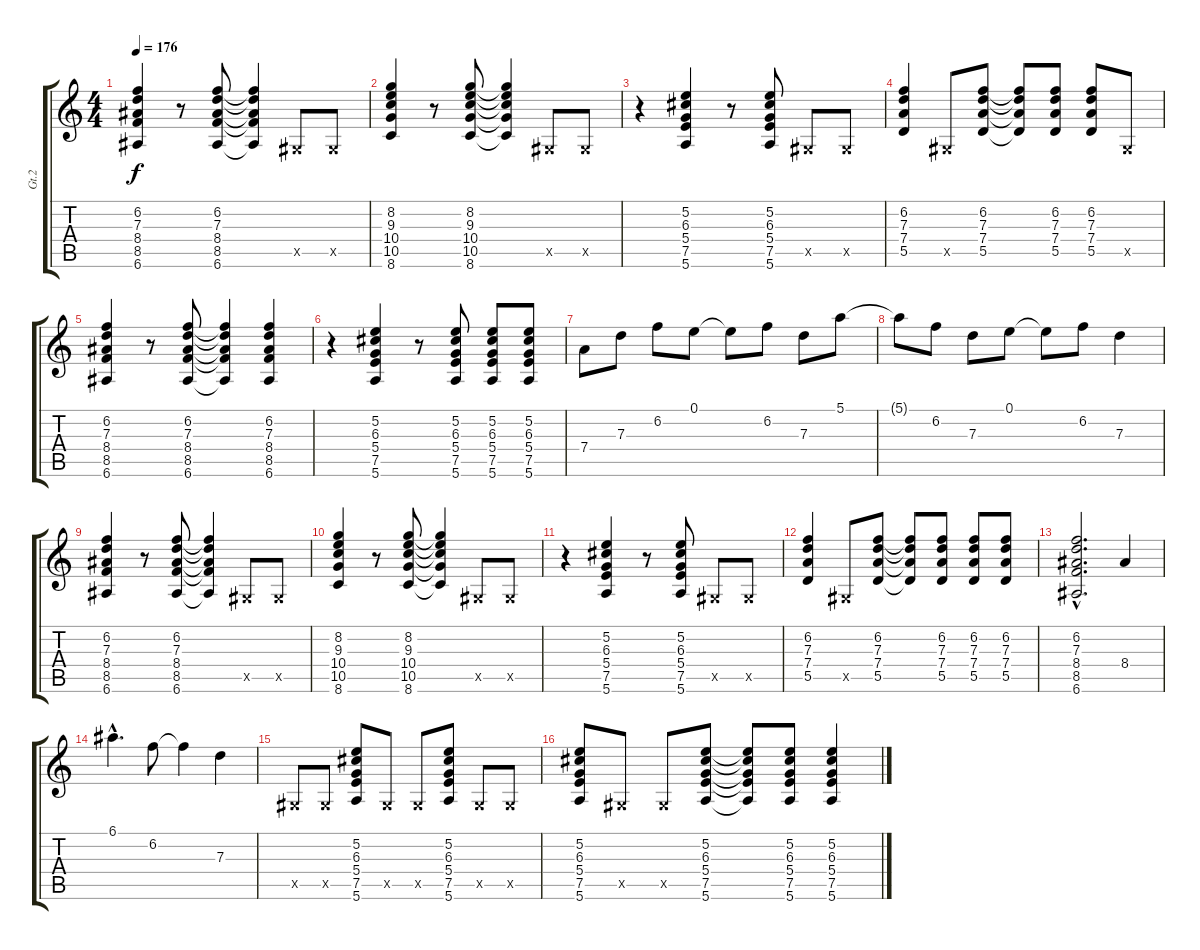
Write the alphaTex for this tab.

\track ("Gt.2" "Gt.2") {instrument distortionguitar}
\staff {score tabs}
\tuning (E4 B3 G3 D3 A2 E2) {hide}
\ts (4 4)
\tempo 176
\clef g2
\ks c
(6.2 7.3 8.4 8.5 6.6).4{dy f} r.8 (6.2 7.3 8.4 8.5 6.6).8 (6.2{t} 7.3{t} 8.4{t} 8.5{t} 6.6{t}).4 -1.5{x}.8 -1.5{x}.8 |
(8.2 9.3 10.4 10.5 8.6).4 r.8 (8.2 9.3 10.4 10.5 8.6).8 (8.2{t} 9.3{t} 10.4{t} 10.5{t} 8.6{t}).4 -1.5{x}.8 -1.5{x}.8 |
r.4 (5.2 6.3 5.4 7.5 5.6).4 r.8 (5.2 6.3 5.4 7.5 5.6).8 -1.5{x}.8 -1.5{x}.8 |
(6.2 7.3 7.4 5.5).4 -1.5{x}.8 (6.2 7.3 7.4 5.5).8 (6.2{t} 7.3{t} 7.4{t} 5.5{t}).8 (6.2 7.3 7.4 5.5).8 (6.2 7.3 7.4 5.5).8 -1.5{x}.8 |
(6.2 7.3 8.4 8.5 6.6).4 r.8 (6.2 7.3 8.4 8.5 6.6).8 (6.2{t} 7.3{t} 8.4{t} 8.5{t} 6.6{t}).4 (6.2 7.3 8.4 8.5 6.6).4 |
r.4 (5.2 6.3 5.4 7.5 5.6).4 r.8 (5.2 6.3 5.4 7.5 5.6).8 (5.2 6.3 5.4 7.5 5.6).8 (5.2 6.3 5.4 7.5 5.6).8 |
7.4.8 7.3.8 6.2.8 0.1.8 0.1{t}.8 6.2.8 7.3.8 5.1.8 |
5.1{t}.8 6.2.8 7.3.8 0.1.8 0.1{t}.8 6.2.8 7.3.4 |
(6.2 7.3 8.4 8.5 6.6).4 r.8 (6.2 7.3 8.4 8.5 6.6).8 (6.2{t} 7.3{t} 8.4{t} 8.5{t} 6.6{t}).4 -1.5{x}.8 -1.5{x}.8 |
(8.2 9.3 10.4 10.5 8.6).4 r.8 (8.2 9.3 10.4 10.5 8.6).8 (8.2{t} 9.3{t} 10.4{t} 10.5{t} 8.6{t}).4 -1.5{x}.8 -1.5{x}.8 |
r.4 (5.2 6.3 5.4 7.5 5.6).4 r.8 (5.2 6.3 5.4 7.5 5.6).8 -1.5{x}.8 -1.5{x}.8 |
(6.2 7.3 7.4 5.5).4 -1.5{x}.8 (6.2 7.3 7.4 5.5).8 (6.2{t} 7.3{t} 7.4{t} 5.5{t}).8 (6.2 7.3 7.4 5.5).8 (6.2 7.3 7.4 5.5).8 (6.2 7.3 7.4 5.5).8 |
(6.2{hac} 7.3{hac} 8.4{hac} 8.5{hac} 6.6{hac}).2{d} 8.4.4 |
6.1{hac}.4{d} 6.2.8 6.2{t}.4 7.3.4 |
-1.5{x}.8 -1.5{x}.8 (5.2 6.3 5.4 7.5 5.6).8 -1.5{x}.8 -1.5{x}.8 (5.2 6.3 5.4 7.5 5.6).8 -1.5{x}.8 -1.5{x}.8 |
(5.2 6.3 5.4 7.5 5.6).8 -1.5{x}.8 -1.5{x}.8 (5.2 6.3 5.4 7.5 5.6).8 (5.2{t} 6.3{t} 5.4{t} 7.5{t} 5.6{t}).8 (5.2 6.3 5.4 7.5 5.6).8 (5.2 6.3 5.4 7.5 5.6).4
